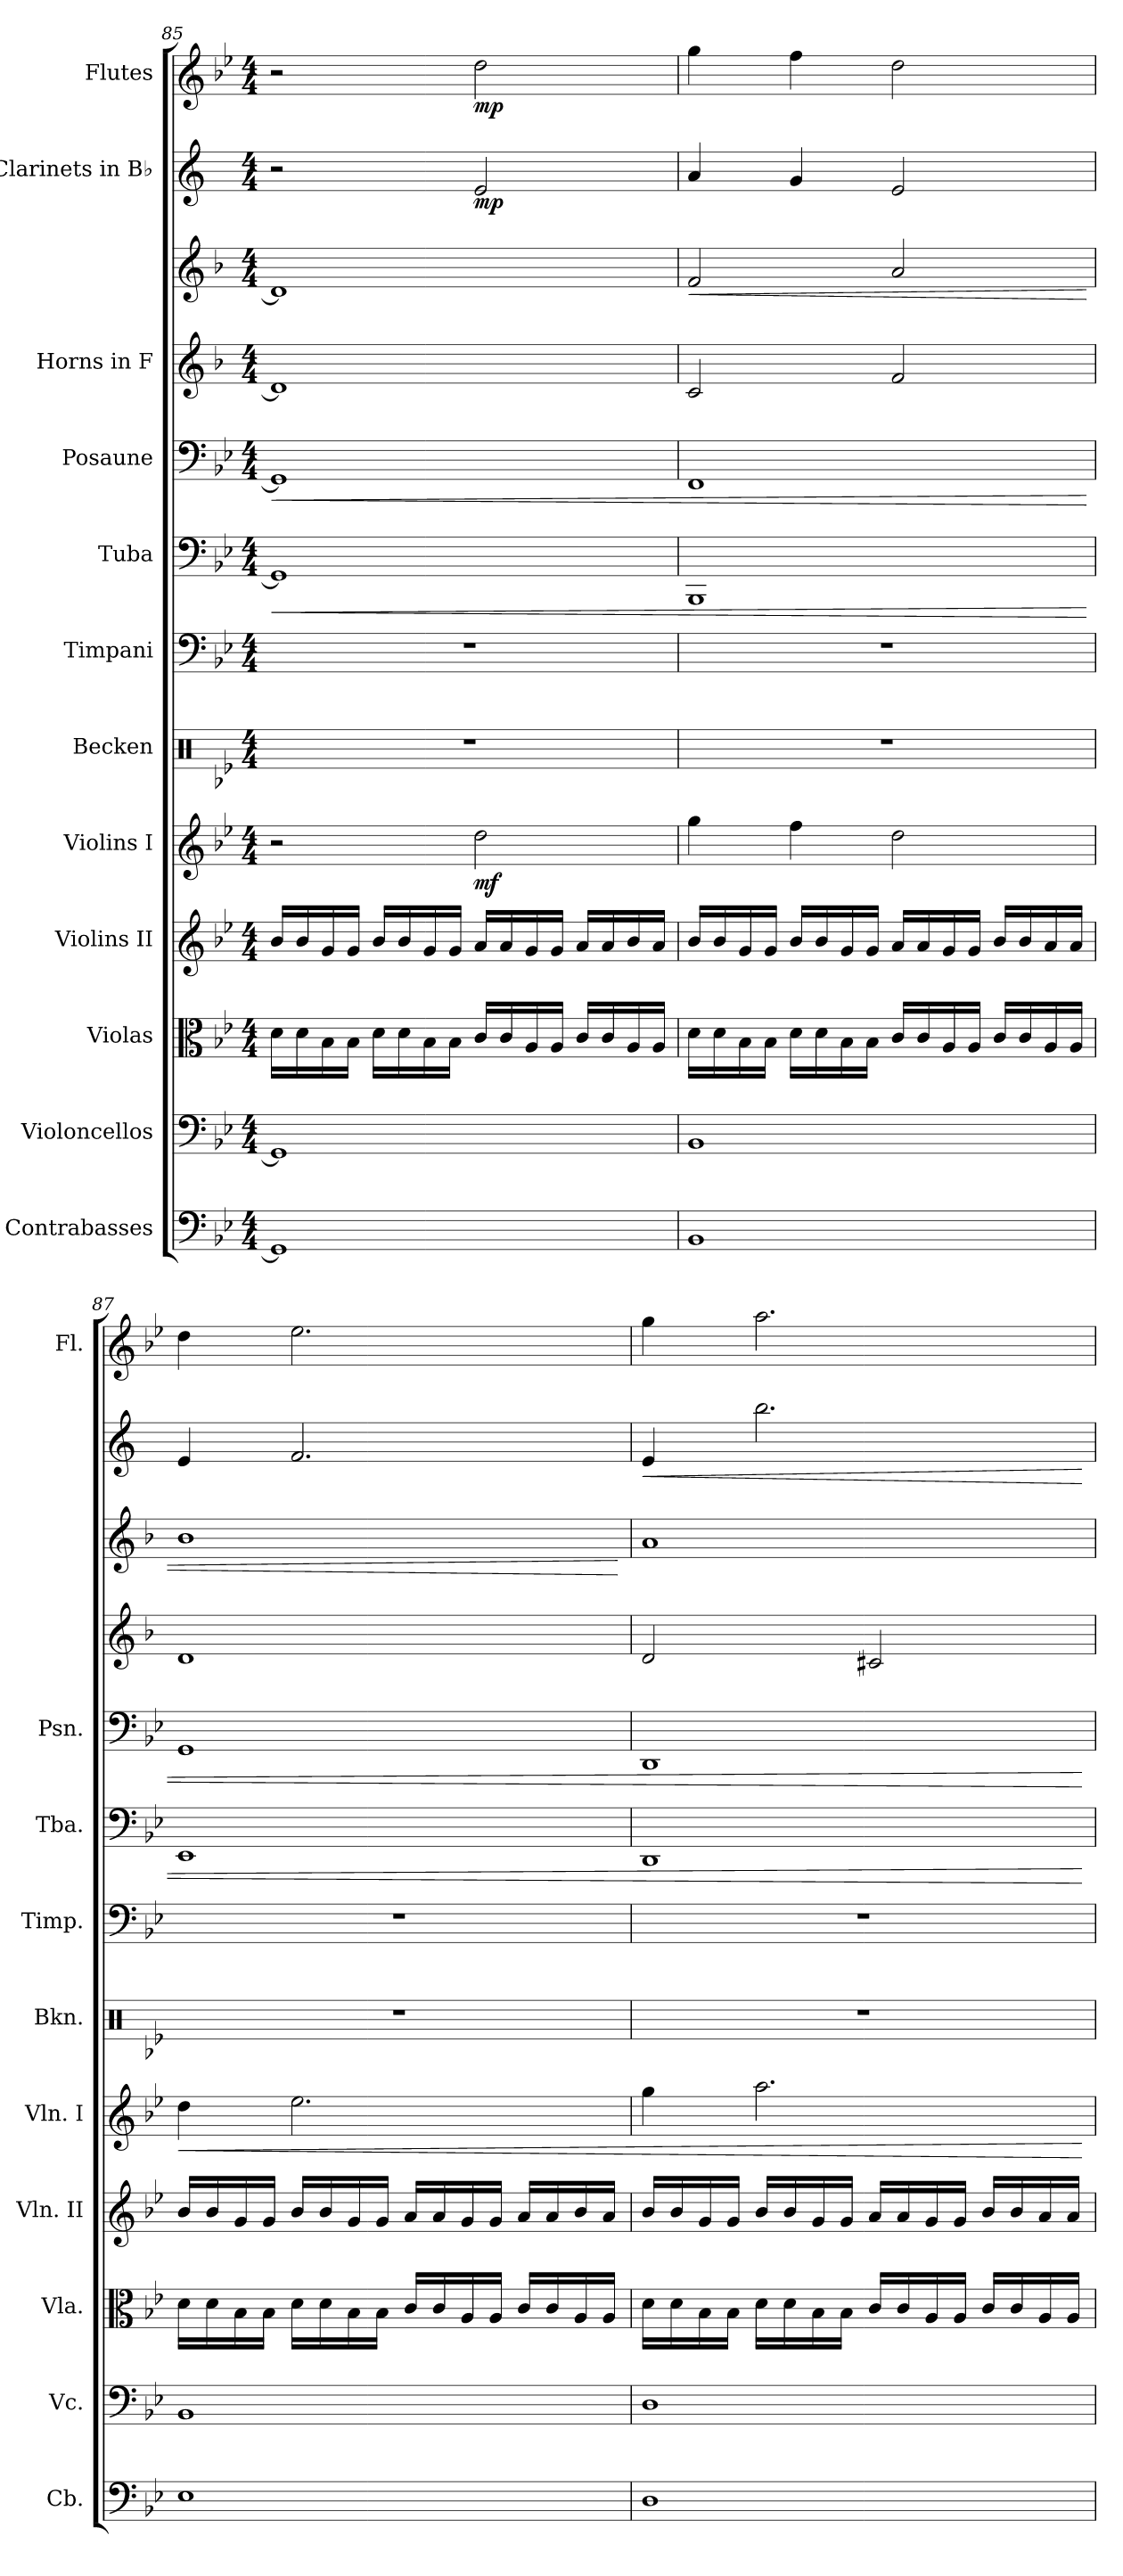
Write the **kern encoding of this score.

**kern	**kern	**kern	**kern	**kern	**dynam	**kern	**kern	**kern	**dynam	**kern	**dynam	**kern	**kern	**dynam	**kern	**dynam	**kern	**dynam
*part12	*part11	*part10	*part9	*part8	*part8	*part7	*part6	*part5	*part5	*part4	*part4	*part3	*part3	*part3	*part2	*part2	*part1	*part1
*staff13	*staff12	*staff11	*staff10	*staff9	*staff9	*staff8	*staff7	*staff6	*staff6	*staff5	*staff5	*staff4	*staff3	*staff3/4	*staff2	*staff2	*staff1	*staff1
*I"Contrabasses	*I"Violoncellos	*I"Violas	*I"Violins II	*I"Violins I	*	*I"Becken	*I"Timpani	*I"Tuba	*	*I"Posaune	*	*I"Horns in F	*	*	*I"Clarinets in B♭	*	*I"Flutes	*
*I'Cb.	*I'Vc.	*I'Vla.	*I'Vln. II	*I'Vln. I	*	*I'Bkn.	*I'Timp.	*I'Tba.	*	*I'Psn.	*	*	*	*	*	*	*I'Fl.	*
!!LO:LB:g=z
*clefF4	*clefF4	*clefC3	*clefG2	*clefG2	*	*clefX	*clefF4	*clefF4	*	*clefF4	*	*clefG2	*clefG2	*	*clefG2	*	*clefG2	*
*ITrd7c12	*	*	*	*	*	*	*	*	*	*	*	*ITrd4c7	*ITrd4c7	*	*ITrd1c2	*	*	*
*k[b-e-]	*k[b-e-]	*k[b-e-]	*k[b-e-]	*k[b-e-]	*	*k[b-e-]	*k[b-e-]	*k[b-e-]	*	*k[b-e-]	*	*k[b-e-]	*k[b-e-]	*	*k[b-e-]	*	*k[b-e-]	*
*M4/4	*M4/4	*M4/4	*M4/4	*M4/4	*	*M4/4	*M4/4	*M4/4	*	*M4/4	*	*M4/4	*M4/4	*	*M4/4	*	*M4/4	*
=85	=85	=85	=85	=85	=85	=85	=85	=85	=85	=85	=85	=85	=85	=85	=85	=85	=85	=85
!	!	!	!	!	!	!	!	!	!LO:HP:b	!	!LO:HP:b	!	!	!	!	!	!	!
1GGG]	1GG]	16d\LL	16b-/LL	2r	.	1r	1r	1GG]	<	1GG]	<	1G]	1G]	.	2r	.	2r	.
.	.	16d\	16b-/	.	.	.	.	.	.	.	.	.	.	.	.	.	.	.
.	.	16B-\	16g/	.	.	.	.	.	.	.	.	.	.	.	.	.	.	.
.	.	16B-\JJ	16g/JJ	.	.	.	.	.	.	.	.	.	.	.	.	.	.	.
.	.	16d\LL	16b-/LL	.	.	.	.	.	.	.	.	.	.	.	.	.	.	.
.	.	16d\	16b-/	.	.	.	.	.	.	.	.	.	.	.	.	.	.	.
.	.	16B-\	16g/	.	.	.	.	.	.	.	.	.	.	.	.	.	.	.
.	.	16B-\JJ	16g/JJ	.	.	.	.	.	.	.	.	.	.	.	.	.	.	.
!	!	!	!	!	!LO:DY:b	!	!	!	!	!	!	!	!	!	!	!LO:DY:b	!	!LO:DY:b
.	.	16c/LL	16a/LL	2dd\	mf	.	.	.	.	.	.	.	.	.	2d/	mp	2dd\	mp
.	.	16c/	16a/	.	.	.	.	.	.	.	.	.	.	.	.	.	.	.
.	.	16A/	16g/	.	.	.	.	.	.	.	.	.	.	.	.	.	.	.
.	.	16A/JJ	16g/JJ	.	.	.	.	.	.	.	.	.	.	.	.	.	.	.
.	.	16c/LL	16a/LL	.	.	.	.	.	.	.	.	.	.	.	.	.	.	.
.	.	16c/	16a/	.	.	.	.	.	.	.	.	.	.	.	.	.	.	.
.	.	16A/	16b-/	.	.	.	.	.	.	.	.	.	.	.	.	.	.	.
.	.	16A/JJ	16a/JJ	.	.	.	.	.	.	.	.	.	.	.	.	.	.	.
=86	=86	=86	=86	=86	=86	=86	=86	=86	=86	=86	=86	=86	=86	=86	=86	=86	=86	=86
!	!	!	!	!	!	!	!	!	!	!	!	!	!	!LO:HP:b	!	!	!	!
1BBB-	1BB-	16d\LL	16b-/LL	4gg\	.	1r	1r	1BBB-	.	1FF	.	2F/	2B-/	<	4g/	.	4gg\	.
.	.	16d\	16b-/	.	.	.	.	.	.	.	.	.	.	.	.	.	.	.
.	.	16B-\	16g/	.	.	.	.	.	.	.	.	.	.	.	.	.	.	.
.	.	16B-\JJ	16g/JJ	.	.	.	.	.	.	.	.	.	.	.	.	.	.	.
.	.	16d\LL	16b-/LL	4ff\	.	.	.	.	.	.	.	.	.	.	4f/	.	4ff\	.
.	.	16d\	16b-/	.	.	.	.	.	.	.	.	.	.	.	.	.	.	.
.	.	16B-\	16g/	.	.	.	.	.	.	.	.	.	.	.	.	.	.	.
.	.	16B-\JJ	16g/JJ	.	.	.	.	.	.	.	.	.	.	.	.	.	.	.
.	.	16c/LL	16a/LL	2dd\	.	.	.	.	.	.	.	2B-/	2d/	.	2d/	.	2dd\	.
.	.	16c/	16a/	.	.	.	.	.	.	.	.	.	.	.	.	.	.	.
.	.	16A/	16g/	.	.	.	.	.	.	.	.	.	.	.	.	.	.	.
.	.	16A/JJ	16g/JJ	.	.	.	.	.	.	.	.	.	.	.	.	.	.	.
.	.	16c/LL	16b-/LL	.	.	.	.	.	.	.	.	.	.	.	.	.	.	.
.	.	16c/	16b-/	.	.	.	.	.	.	.	.	.	.	.	.	.	.	.
.	.	16A/	16a/	.	.	.	.	.	.	.	.	.	.	.	.	.	.	.
.	.	16A/JJ	16a/JJ	.	.	.	.	.	.	.	.	.	.	.	.	.	.	.
=87	=87	=87	=87	=87	=87	=87	=87	=87	=87	=87	=87	=87	=87	=87	=87	=87	=87	=87
!	!	!	!	!	!LO:HP:b	!	!	!	!	!	!	!	!	!	!	!	!	!
1EE-	1BB-	16d\LL	16b-/LL	4dd\	<	1r	1r	1EE-	.	1GG	.	1G	1e-	.	4d/	.	4dd\	.
.	.	16d\	16b-/	.	.	.	.	.	.	.	.	.	.	.	.	.	.	.
.	.	16B-\	16g/	.	.	.	.	.	.	.	.	.	.	.	.	.	.	.
.	.	16B-\JJ	16g/JJ	.	.	.	.	.	.	.	.	.	.	.	.	.	.	.
.	.	16d\LL	16b-/LL	2.ee-\	.	.	.	.	.	.	.	.	.	.	2.e-/	.	2.ee-\	.
.	.	16d\	16b-/	.	.	.	.	.	.	.	.	.	.	.	.	.	.	.
.	.	16B-\	16g/	.	.	.	.	.	.	.	.	.	.	.	.	.	.	.
.	.	16B-\JJ	16g/JJ	.	.	.	.	.	.	.	.	.	.	.	.	.	.	.
.	.	16c/LL	16a/LL	.	.	.	.	.	.	.	.	.	.	.	.	.	.	.
.	.	16c/	16a/	.	.	.	.	.	.	.	.	.	.	.	.	.	.	.
.	.	16A/	16g/	.	.	.	.	.	.	.	.	.	.	.	.	.	.	.
.	.	16A/JJ	16g/JJ	.	.	.	.	.	.	.	.	.	.	.	.	.	.	.
.	.	16c/LL	16a/LL	.	.	.	.	.	.	.	.	.	.	.	.	.	.	.
.	.	16c/	16a/	.	.	.	.	.	.	.	.	.	.	.	.	.	.	.
.	.	16A/	16b-/	.	.	.	.	.	.	.	.	.	.	.	.	.	.	.
.	.	16A/JJ	16a/JJ	.	.	.	.	.	.	.	.	.	.	.	.	.	.	.
.	.	.	.	.	.	.	.	.	.	.	.	.	.	[	.	.	.	.
=88	=88	=88	=88	=88	=88	=88	=88	=88	=88	=88	=88	=88	=88	=88	=88	=88	=88	=88
!	!	!	!	!	!	!	!	!	!	!	!	!	!	!	!	!LO:HP:b	!	!
1DD	1D	16d\LL	16b-/LL	4gg\	.	1r	1r	1DD	.	1DD	.	2G/	1d	.	4d/	<	4gg\	.
.	.	16d\	16b-/	.	.	.	.	.	.	.	.	.	.	.	.	.	.	.
.	.	16B-\	16g/	.	.	.	.	.	.	.	.	.	.	.	.	.	.	.
.	.	16B-\JJ	16g/JJ	.	.	.	.	.	.	.	.	.	.	.	.	.	.	.
.	.	16d\LL	16b-/LL	2.aa\	.	.	.	.	.	.	.	.	.	.	2.aa\	.	2.aa\	.
.	.	16d\	16b-/	.	.	.	.	.	.	.	.	.	.	.	.	.	.	.
.	.	16B-\	16g/	.	.	.	.	.	.	.	.	.	.	.	.	.	.	.
.	.	16B-\JJ	16g/JJ	.	.	.	.	.	.	.	.	.	.	.	.	.	.	.
.	.	16c/LL	16a/LL	.	.	.	.	.	.	.	.	2F#X/	.	.	.	.	.	.
.	.	16c/	16a/	.	.	.	.	.	.	.	.	.	.	.	.	.	.	.
.	.	16A/	16g/	.	.	.	.	.	.	.	.	.	.	.	.	.	.	.
.	.	16A/JJ	16g/JJ	.	.	.	.	.	.	.	.	.	.	.	.	.	.	.
.	.	16c/LL	16b-/LL	.	.	.	.	.	.	.	.	.	.	.	.	.	.	.
.	.	16c/	16b-/	.	.	.	.	.	.	.	.	.	.	.	.	.	.	.
.	.	16A/	16a/	.	.	.	.	.	.	.	.	.	.	.	.	.	.	.
.	.	16A/JJ	16a/JJ	.	.	.	.	.	.	.	.	.	.	.	.	.	.	.
.	.	.	.	.	[	.	.	.	[	.	[	.	.	.	.	[	.	.
=	=	=	=	=	=	=	=	=	=	=	=	=	=	=	=	=	=	=
*-	*-	*-	*-	*-	*-	*-	*-	*-	*-	*-	*-	*-	*-	*-	*-	*-	*-	*-
